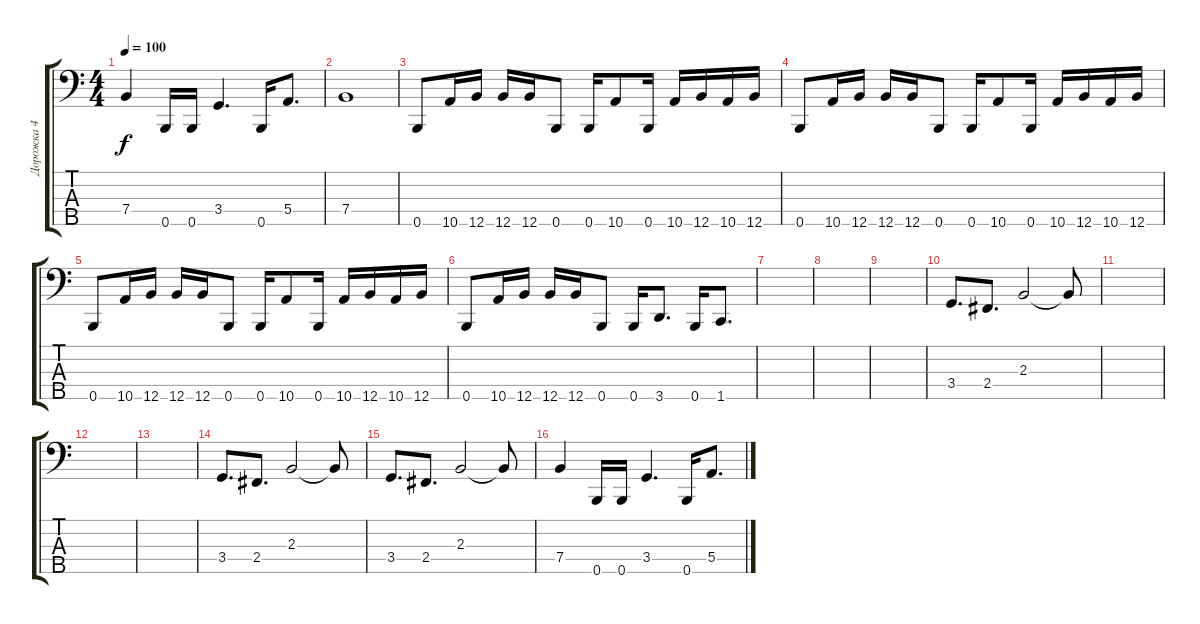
\track ("Дорожка 4" "Дорожка 4") {instrument electricbassfinger}
\staff {score tabs}
\tuning (G2 D2 A1 E1 B0) {hide}
\ts (4 4)
\tempo 100
\clef f4
\ks c
7.4.4{dy f} 0.5.16 0.5.16 3.4.4{d} 0.5.16 5.4.8{d} |
7.4.1 |
0.5.8 10.5.16 12.5.16 12.5.16 12.5.16 0.5.8 0.5.16 10.5.8 0.5.16 10.5.16 12.5.16 10.5.16 12.5.16 |
0.5.8 10.5.16 12.5.16 12.5.16 12.5.16 0.5.8 0.5.16 10.5.8 0.5.16 10.5.16 12.5.16 10.5.16 12.5.16 |
0.5.8 10.5.16 12.5.16 12.5.16 12.5.16 0.5.8 0.5.16 10.5.8 0.5.16 10.5.16 12.5.16 10.5.16 12.5.16 |
0.5.8 10.5.16 12.5.16 12.5.16 12.5.16 0.5.8 0.5.16 3.5.8{d} 0.5.16 1.5.8{d} |
|
|
|
3.4.8{d} 2.4.8{d} 2.3.2 2.3{t}.8 |
|
|
|
3.4.8{d} 2.4.8{d} 2.3.2 2.3{t}.8 |
3.4.8{d} 2.4.8{d} 2.3.2 2.3{t}.8 |
7.4.4 0.5.16 0.5.16 3.4.4{d} 0.5.16 5.4.8{d}
